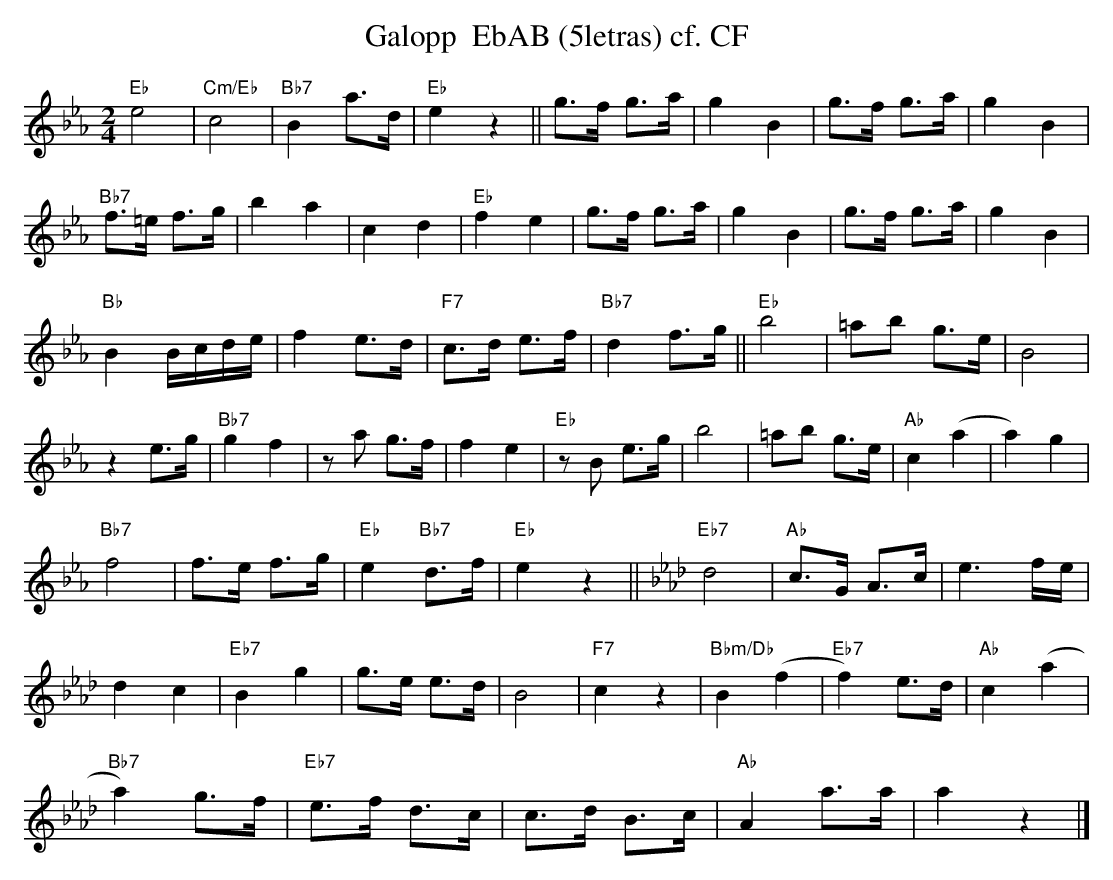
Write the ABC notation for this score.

X:1
T:Galopp  EbAB (5letras) cf. CF
M:2/4
L:1/8
K:Ebmaj%%MIDI gchordon
"Eb"e4 | "Cm/Eb"c4 | "Bb7"B2a>d | "Eb"e2z2 || g>f g>a | g2B2 | g>f g>a | g2B2 |
"Bb7"f>=e f>g | b2a2 | c2d2 | "Eb"f2e2 | g>f g>a | g2B2 | g>f g>a | g2B2 |
"Bb"B2B/2c/2d/2e/2 | f2 e>d | "F7"c>d e>f | "Bb7"d2 f>g || "Eb"b4 | =ab g>e | B4 |
z2e>g | "Bb7"g2f2 | za g>f | f2e2 | "Eb"zB e>g | b4 | =ab g>e | "Ab"c2 (a2 | a2)g2 |
"Bb7"f4 | f>e f>g | "Eb"e2 "Bb7"d>f | "Eb"e2z2 || [K:Abmaj] "Eb7"d4 | "Ab"c>G A>c | e3 f/2e/2 |
d2c2 | "Eb7"B2g2 | g>e e>d | B4 | "F7"c2z2 | "Bbm/Db"B2 (f2 | "Eb7"f2) e>d | "Ab"c2 (a2 |
"Bb7"a2) g>f | "Eb7"e>f d>c | c>d B>c | "Ab"A2 a>a | a2z2 |]
